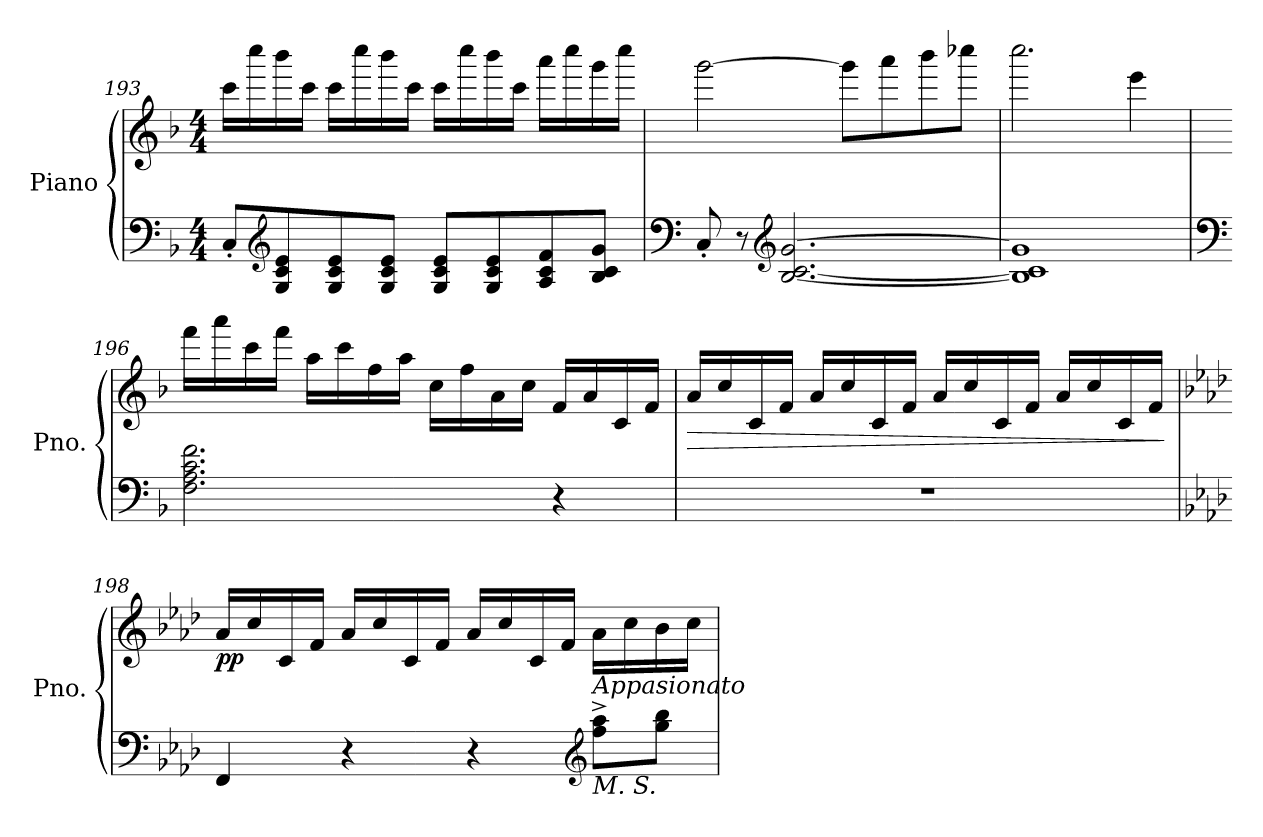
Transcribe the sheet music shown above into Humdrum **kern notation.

**kern	**kern	**dynam
*part1	*part1	*part1
*staff2	*staff1	*staff1/2
*I"Piano	*	*
*I'Pno.	*	*
!!LO:LB:g=z
*clefF4	*clefG2	*
*k[b-]	*k[b-]	*
*M4/4	*M4/4	*
=193	=193	=193
8C'/L	16ccc\LL	.
.	16cccc\	.
*clefG2	*	*
8G/ 8c/ 8e/	16bbb-\	.
.	16ccc\JJ	.
8G/ 8c/ 8e/	16ccc\LL	.
.	16cccc\	.
8G/ 8c/ 8e/J	16bbb-\	.
.	16ccc\JJ	.
8G/ 8c/ 8e/L	16ccc\LL	.
.	16cccc\	.
8G/ 8c/ 8e/	16bbb-\	.
.	16ccc\JJ	.
8A/ 8c/ 8f/	16aaa\LL	.
.	16cccc\	.
8B-/ 8c/ 8g/J	16ggg\	.
.	16cccc\JJ	.
=194	=194	=194
*clefF4	*	*
8C'/	[2ggg\	.
8r	.	.
*clefG2	*	*
[2.B-/ [2.c/ [2.g/	.	.
.	8ggg\L]	.
.	8aaa\	.
.	8bbb-\	.
.	8cccc-X\J	.
=195	=195	=195
1B-] 1c] 1g]	2.cccc\	.
.	4eee\	.
!!LO:LB:g=z
=196	=196	=196
*clefF4	*	*
2.F\ 2.A\ 2.c\ 2.f\	16fff\LL	.
.	16aaa\	.
.	16ccc\	.
.	16fff\JJ	.
.	16aa\LL	.
.	16ccc\	.
.	16ff\	.
.	16aa\JJ	.
.	16cc\LL	.
.	16ff\	.
.	16a\	.
.	16cc\JJ	.
4r	16f/LL	.
.	16a/	.
.	16c/	.
.	16f/JJ	.
=197	=197	=197
!	!	!LO:HP:b
1r	16a/LL	>
.	16cc/	.
.	16c/	.
.	16f/JJ	.
.	16a/LL	.
.	16cc/	.
.	16c/	.
.	16f/JJ	.
.	16a/LL	.
.	16cc/	.
.	16c/	.
.	16f/JJ	.
.	16a/LL	.
.	16cc/	.
.	16c/	.
.	16f/JJ	.
.	.	]
=198	=198	=198
*k[b-e-a-d-]	*k[b-e-a-d-]	*
!	!	!LO:DY:b
4FF/	16a-/LL	pp
.	16cc/	.
.	16c/	.
.	16f/JJ	.
4r	16a-/LL	.
.	16cc/	.
.	16c/	.
.	16f/JJ	.
4r	16a-/LL	.
.	16cc/	.
.	16c/	.
.	16f/JJ	.
*clefG2	*	*
!	!LO:TX:b:i:t=Appasionato	!
!LO:TX:b:i:t=M. S.	!	!
8ff\^ 8aa-\^L	16a-\LL	.
.	16cc\	.
8gg\ 8bb-\J	16b-\	.
.	16cc\JJ	.
=	=	=
*-	*-	*-
